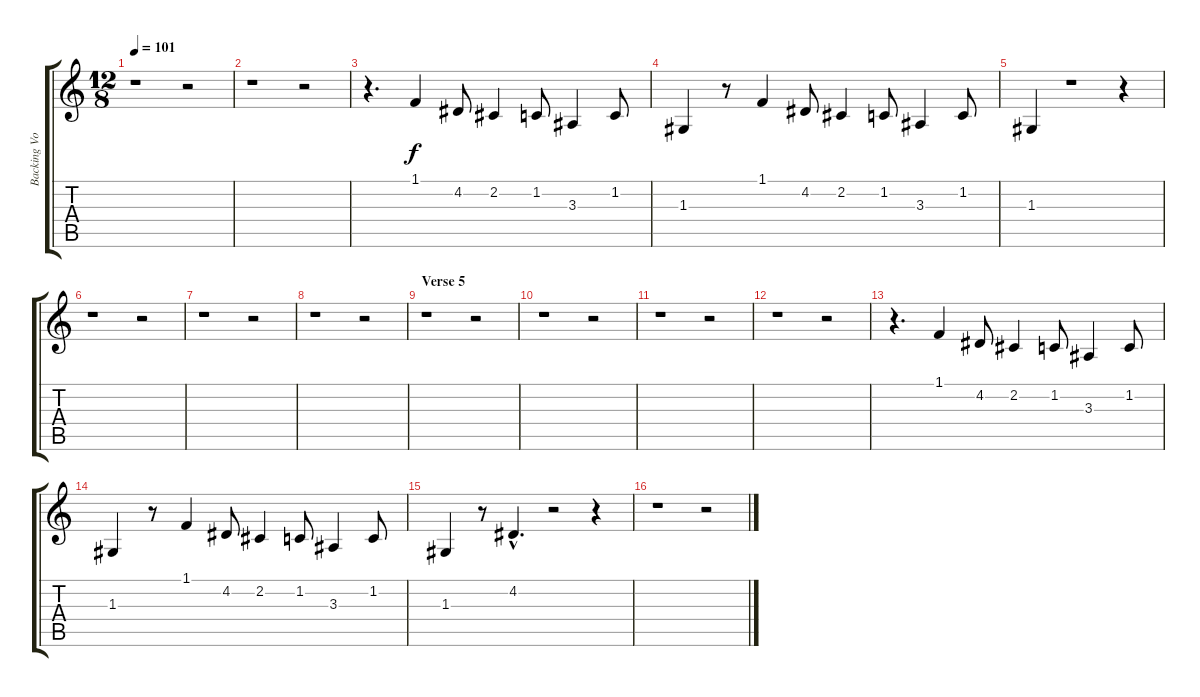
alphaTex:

\track ("Backing Vocals" "Backing Vo") {instrument tenorsax}
\staff {score tabs}
\tuning (E4 B3 G3 D3 A2 E2) {hide}
\ts (12 8)
\tempo 101
\clef g2
\ks c
r.1{dy f} r.2 |
r.1 r.2 |
r.4{d} 1.1.4 4.2.8 2.2.4 1.2.8 3.3.4 1.2.8 |
1.3.4 r.8 1.1.4 4.2.8 2.2.4 1.2.8 3.3.4 1.2.8 |
1.3.4 r.1 r.4 |
r.1 r.2 |
r.1 r.2 |
r.1 r.2 |
\section ("" "Verse 5")
r.1 r.2 |
r.1 r.2 |
r.1 r.2 |
r.1 r.2 |
r.4{d} 1.1.4 4.2.8 2.2.4 1.2.8 3.3.4 1.2.8 |
1.3.4 r.8 1.1.4 4.2.8 2.2.4 1.2.8 3.3.4 1.2.8 |
1.3.4 r.8 4.2{hac}.4{d} r.2 r.4 |
r.1 r.2
